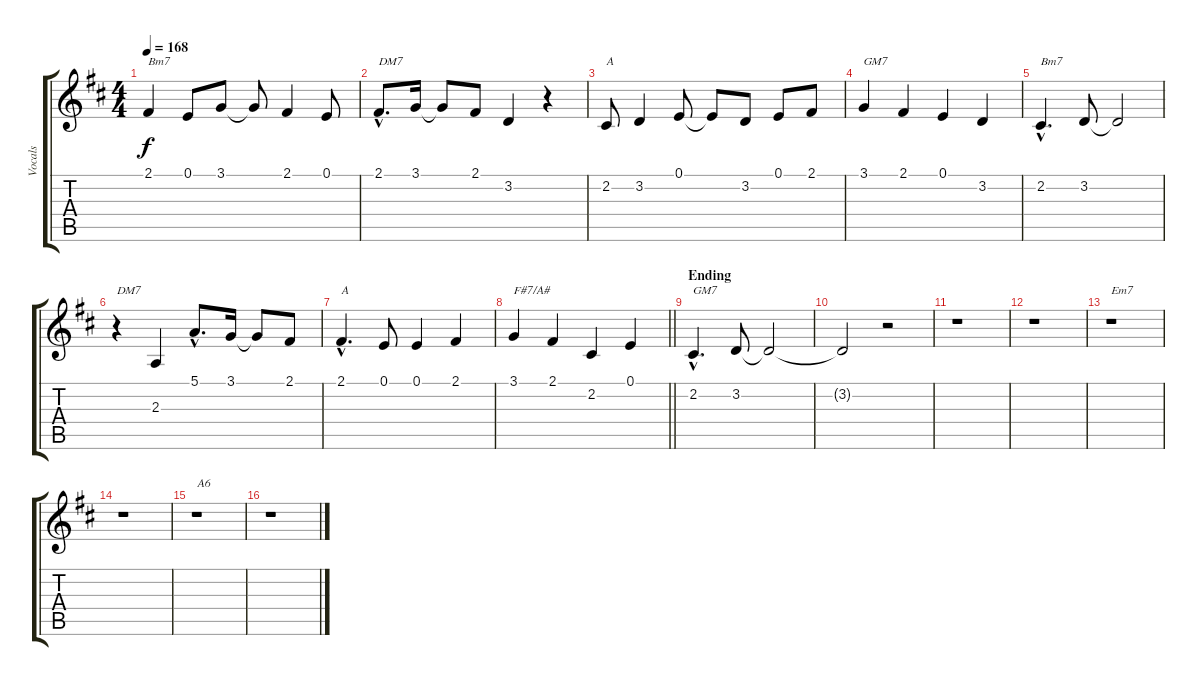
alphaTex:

\track ("Vocals" "Vocals") {instrument sopranosax}
\staff {score tabs}
\tuning (E4 B3 G3 D3 A2 E2) {hide}
\ts (4 4)
\tempo 168
\clef g2
\ks d
2.1.4{txt "Bm7" dy f} 0.1.8 3.1.8 3.1{t}.8 2.1.4 0.1.8 |
2.1{hac}.8{d txt "DM7"} 3.1.16 3.1{t}.8 2.1.8 3.2.4 r.4 |
2.2.8{txt "A"} 3.2.4 0.1.8 0.1{t}.8 3.2.8 0.1.8 2.1.8 |
3.1.4{txt "GM7"} 2.1.4 0.1.4 3.2.4 |
2.2{hac}.4{d txt "Bm7"} 3.2.8 3.2{t}.2 |
r.4{txt "DM7"} 2.3.4 5.1{hac}.8{d} 3.1.16 3.1{t}.8 2.1.8 |
2.1{hac}.4{d txt "A"} 0.1.8 0.1.4 2.1.4 |
\barLineRight lightlight
3.1.4{txt "F#7/A#"} 2.1.4 2.2.4 0.1.4 |
\section ("" "Ending")
2.2{hac}.4{d txt "GM7"} 3.2.8 3.2{t}.2 |
3.2{t}.2 r.2 |
r.1 |
r.1 |
r.1{txt "Em7"} |
r.1 |
r.1{txt "A6"} |
r.1
